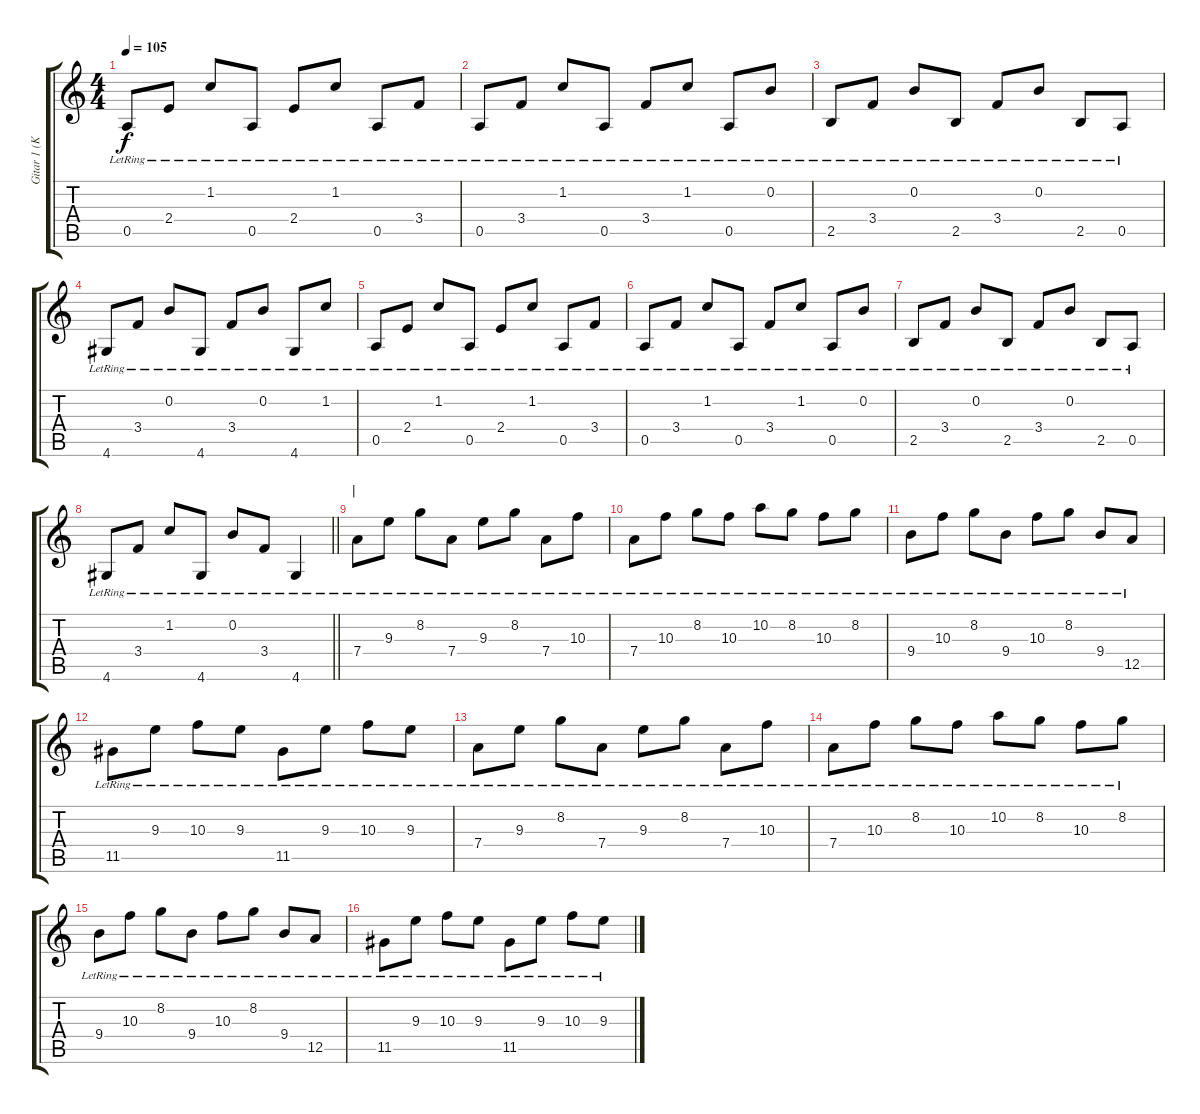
\track ("Gitar 1 (Kerem Özyeğen)" "Gitar 1 (K") {instrument acousticguitarsteel}
\staff {score tabs}
\tuning (E4 B3 G3 D3 A2 E2) {hide}
\ts (4 4)
\tempo 105
\clef g2
\ks c
0.5{lr}.8{dy f} 2.4{lr}.8 1.2{lr}.8 0.5{lr}.8 2.4{lr}.8 1.2{lr}.8 0.5{lr}.8 3.4{lr}.8 |
0.5{lr}.8 3.4{lr}.8 1.2{lr}.8 0.5{lr}.8 3.4{lr}.8 1.2{lr}.8 0.5{lr}.8 0.2{lr}.8 |
2.5{lr}.8 3.4{lr}.8 0.2{lr}.8 2.5{lr}.8 3.4{lr}.8 0.2{lr}.8 2.5{lr}.8 0.5{lr}.8 |
4.6{lr}.8 3.4{lr}.8 0.2{lr}.8 4.6{lr}.8 3.4{lr}.8 0.2{lr}.8 4.6{lr}.8 1.2{lr}.8 |
0.5{lr}.8 2.4{lr}.8 1.2{lr}.8 0.5{lr}.8 2.4{lr}.8 1.2{lr}.8 0.5{lr}.8 3.4{lr}.8 |
0.5{lr}.8 3.4{lr}.8 1.2{lr}.8 0.5{lr}.8 3.4{lr}.8 1.2{lr}.8 0.5{lr}.8 0.2{lr}.8 |
2.5{lr}.8 3.4{lr}.8 0.2{lr}.8 2.5{lr}.8 3.4{lr}.8 0.2{lr}.8 2.5{lr}.8 0.5{lr}.8 |
\barLineRight lightlight
4.6{lr}.8 3.4{lr}.8 1.2{lr}.8 4.6{lr}.8 0.2{lr}.8 3.4{lr}.8 4.6{lr}.4 |
\section ("" "|")
7.4{lr}.8 9.3{lr}.8 8.2{lr}.8 7.4{lr}.8 9.3{lr}.8 8.2{lr}.8 7.4{lr}.8 10.3{lr}.8 |
7.4{lr}.8 10.3{lr}.8 8.2{lr}.8 10.3{lr}.8 10.2{lr}.8 8.2{lr}.8 10.3{lr}.8 8.2{lr}.8 |
9.4{lr}.8 10.3{lr}.8 8.2{lr}.8 9.4{lr}.8 10.3{lr}.8 8.2{lr}.8 9.4{lr}.8 12.5{lr}.8 |
11.5{lr}.8 9.3{lr}.8 10.3{lr}.8 9.3{lr}.8 11.5{lr}.8 9.3{lr}.8 10.3{lr}.8 9.3{lr}.8 |
7.4{lr}.8 9.3{lr}.8 8.2{lr}.8 7.4{lr}.8 9.3{lr}.8 8.2{lr}.8 7.4{lr}.8 10.3{lr}.8 |
7.4{lr}.8 10.3{lr}.8 8.2{lr}.8 10.3{lr}.8 10.2{lr}.8 8.2{lr}.8 10.3{lr}.8 8.2{lr}.8 |
9.4{lr}.8 10.3{lr}.8 8.2{lr}.8 9.4{lr}.8 10.3{lr}.8 8.2{lr}.8 9.4{lr}.8 12.5{lr}.8 |
11.5{lr}.8 9.3{lr}.8 10.3{lr}.8 9.3{lr}.8 11.5{lr}.8 9.3{lr}.8 10.3{lr}.8 9.3{lr}.8
